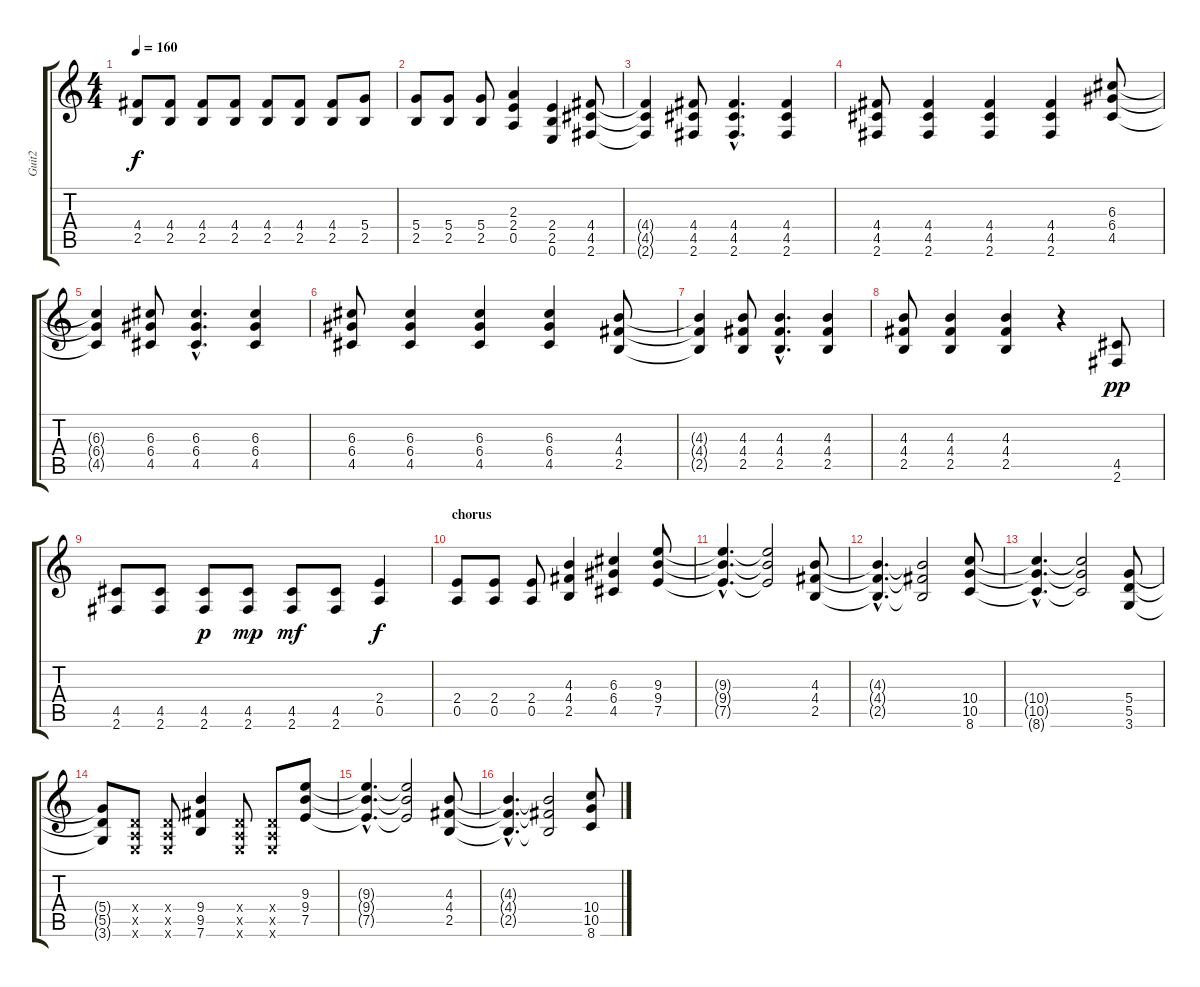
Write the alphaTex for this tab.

\track ("Guit2" "Guit2") {instrument overdrivenguitar}
\staff {score tabs}
\tuning (E4 B3 G3 D3 A2 E2) {hide}
\ts (4 4)
\tempo 160
\clef g2
\ks c
(4.4 2.5).8{dy f} (4.4 2.5).8 (4.4 2.5).8 (4.4 2.5).8 (4.4 2.5).8 (4.4 2.5).8 (4.4 2.5).8 (5.4 2.5).8 |
(5.4 2.5).8 (5.4 2.5).8 (5.4 2.5).8 (2.3 2.4 0.5).4 (2.4 2.5 0.6).4 (4.4 4.5 2.6).8 |
(4.4{t} 4.5{t} 2.6{t}).4 (4.4 4.5 2.6).8 (4.4{hac} 4.5{hac} 2.6{hac}).4{d} (4.4 4.5 2.6).4 |
(4.4 4.5 2.6).8 (4.4 4.5 2.6).4 (4.4 4.5 2.6).4 (4.4 4.5 2.6).4 (6.3 6.4 4.5).8 |
(6.3{t} 6.4{t} 4.5{t}).4 (6.3 6.4 4.5).8 (6.3{hac} 6.4{hac} 4.5{hac}).4{d} (6.3 6.4 4.5).4 |
(6.3 6.4 4.5).8 (6.3 6.4 4.5).4 (6.3 6.4 4.5).4 (6.3 6.4 4.5).4 (4.3 4.4 2.5).8 |
(4.3{t} 4.4{t} 2.5{t}).4 (4.3 4.4 2.5).8 (4.3{hac} 4.4{hac} 2.5{hac}).4{d} (4.3 4.4 2.5).4 |
(4.3 4.4 2.5).8 (4.3 4.4 2.5).4 (4.3 4.4 2.5).4 r.4 (4.5 2.6).8{dy pp} |
(4.5 2.6).8 (4.5 2.6).8 (4.5 2.6).8{dy p} (4.5 2.6).8{dy mp} (4.5 2.6).8{dy mf} (4.5 2.6).8 (2.4 0.5).4{dy f} |
\section ("" "chorus")
(2.4 0.5).8 (2.4 0.5).8 (2.4 0.5).8 (4.3 4.4 2.5).4 (6.3 6.4 4.5).4 (9.3 9.4 7.5).8 |
(9.3{hac t} 9.4{hac t} 7.5{hac t}).4{d} (9.3{t} 9.4{t} 7.5{t}).2 (4.3 4.4 2.5).8 |
(4.3{hac t} 4.4{hac t} 2.5{hac t}).4{d} (4.3{t} 4.4{t} 2.5{t}).2 (10.4 10.5 8.6).8 |
(10.4{hac t} 10.5{hac t} 8.6{hac t}).4{d} (10.4{t} 10.5{t} 8.6{t}).2 (5.4 5.5 3.6).8 |
(5.4{t} 5.5{t} 3.6{t}).8 (0.4{x} 0.5{x} 0.6{x}).8 (0.4{x} 0.5{x} 0.6{x}).8 (9.4 9.5 7.6).4 (0.4{x} 0.5{x} 0.6{x}).8 (0.4{x} 0.5{x} 0.6{x}).8 (9.3 9.4 7.5).8 |
(9.3{hac t} 9.4{hac t} 7.5{hac t}).4{d} (9.3{t} 9.4{t} 7.5{t}).2 (4.3 4.4 2.5).8 |
(4.3{hac t} 4.4{hac t} 2.5{hac t}).4{d} (4.3{t} 4.4{t} 2.5{t}).2 (10.4 10.5 8.6).8
